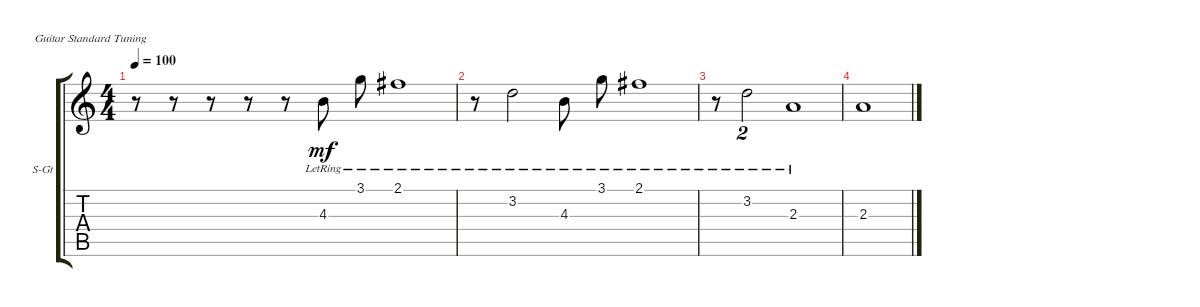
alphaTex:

\defaultSystemsLayout 4
\bracketExtendMode groupsimilarinstruments
\firstSystemTrackNameOrientation horizontal
\otherSystemsTrackNameOrientation horizontal
\track ("Steel Guitar" "S-Gt") {instrument acousticguitarsteel}
\staff {score tabs}
\tuning (E4 B3 G3 D3 A2 E2)
\ts (4 4)
\tempo 100
\clef g2
\ks c
r.8{dy mf} r.8 r.8 r.8 r.8 4.3{lr}.8 3.1{lr}.8 2.1{lr}.1 |
r.8 3.2{lr}.2 4.3{lr}.8 3.1{lr}.8 2.1{lr}.1 |
r.8 3.2{lr}.2{tu (2 3)} 2.3{lr}.1 |
2.3.1
